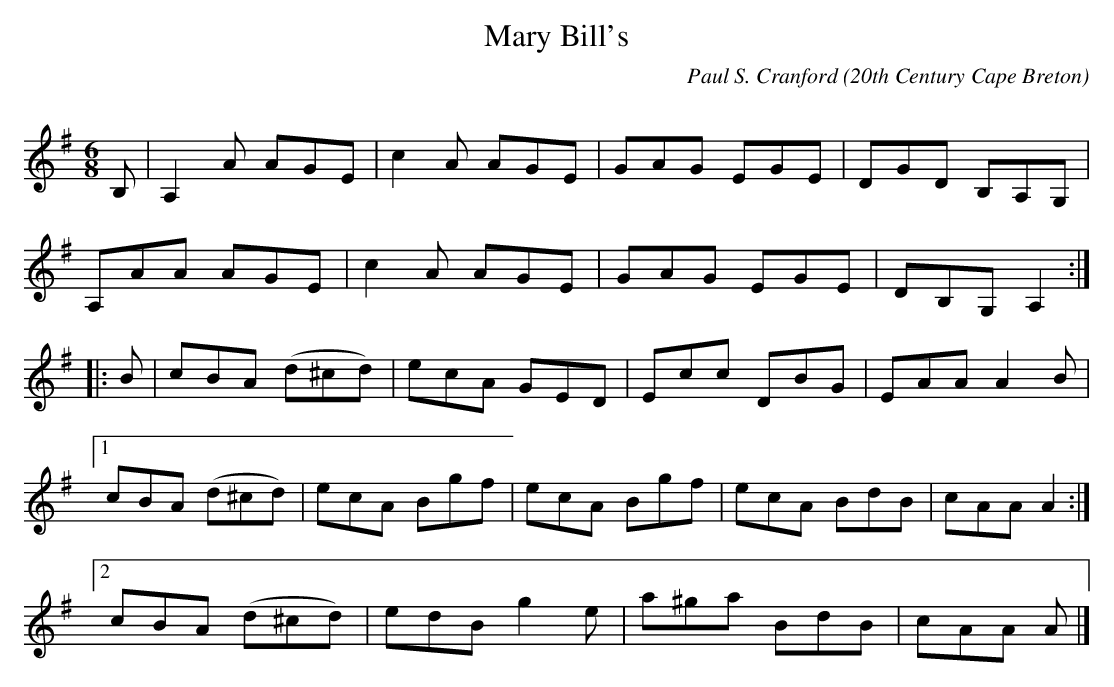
X:1
T:Mary Bill's
C:Paul S. Cranford
O:20th Century Cape Breton
Q:288
L:1/8
M:6/8
K:Ador
B,|A,2 A AGE|c2 A AGE|GAG EGE|DGD B,A,G,|!
A,AA AGE|c2 A AGE|GAG EGE|DB,G, A,2:|!
|:B|cBA (d^cd)|ecA GED|Ecc DBG|EAA A2 B|!
[1cBA (d^cd)|ecA Bgf|ecA Bgf|ecA BdB|cAA A2:|!
[2cBA (d^cd)|edB g2e|a^ga BdB|cAA A|]!
